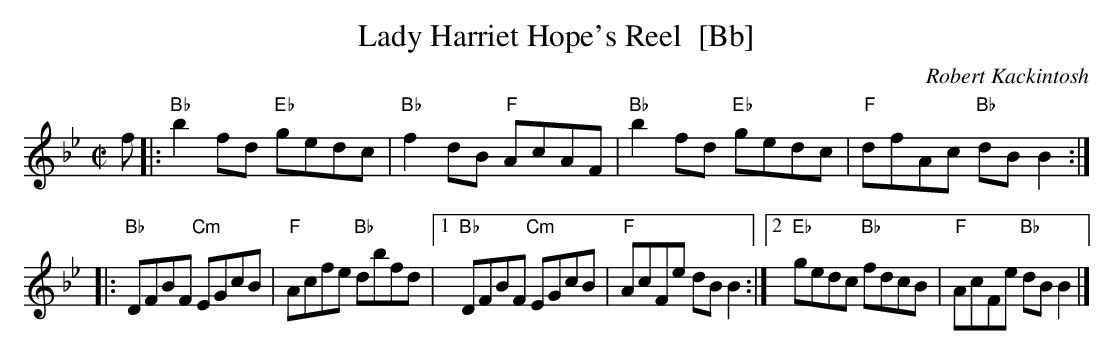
X:1
T: Lady Harriet Hope's Reel  [Bb]
C: Robert Kackintosh
M: C|
L: 1/8
K: Bb
f \
|: "Bb"b2fd "Eb"gedc | "Bb"f2dB "F"AcAF \
| "Bb"b2fd "Eb"gedc | "F"dfAc "Bb"dBB2 :|
|: "Bb"DFBF "Cm"EGcB | "F"Acfe "Bb"dbfd \
|1 "Bb"DFBF "Cm"EGcB | "F"AcFe dBB2 \
:|2 "Eb"gedc "Bb"fdcB | "F"AcFe "Bb"dBB2 |]
